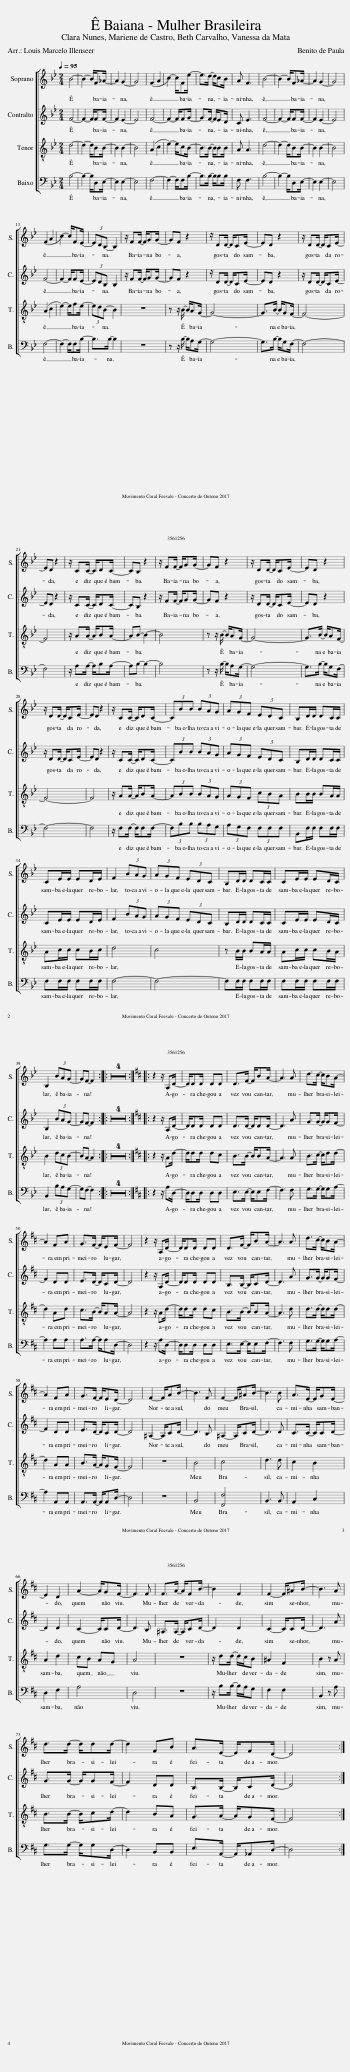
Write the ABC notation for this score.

X:1
%%score [ 1 2 3 4 ]
L:1/8
Q:1/4=95
M:2/4
I:linebreak $
K:Bb
V:1 treble
V:2 treble
V:3 treble-8
V:4 bass
V:1
 B4- | B2- B/F_A/- | A2 G2- | G4 | (F2 A2 | %5
 c2-) c/Fe/- | e>d- d/cB/ | A F3 | B4- | B2- B/F_A/- | %10
 A2 G2- | G4 |$ (F2 A2 | c2-) c/FE/- | (3EDB,- B,2 | %15
 z/ FF/- F/GG/- | GF z2 | z/ DD/- D/CE/- | ED z2 | z/ DD/- D/CE/- |$ %20
 ED z2 | z/ CC/- C/DC/- | CB, z2 | z/ FF/- F/GG/- | GF z2 | %25
 z/ DD/- D/CE/- | ED z2 |$ z/ DD/- D/CE/- | ED z2 | z/ CC/- C/DC/- | %30
 (3CBB (3BAG | (3AGF (3EDC | B,D/D/ DC/C/ |$ CE/E/ ED/E/ | F2 (3BAG | %35
 (3AGF (3EDC | B,D/D/ DC/C/ | CE/E/ ED/C/ |$ B,2 (3BAG- | GF- F2 :: %40
 z4 | z4 | z4 | z4 ::[K:D] z2 z/ A,D/- | %45
 D/DD/ DD | D>F- F/BA/- | A3 A | d>c- c/BA/- |$ A2 FA | %50
 G>F- F/EF/- | F4 | z2 z/ A,D/- | D/DD/ DD | D>F- F/BA/- | %55
 A3 A | d>c- c/BA/- |$ A2 FA | G>F- F/ED/- | D4 | %60
 F2- F/AB/- | B3 F | F2- F/^AB/- | B3 B | A>E- E/GE/- |$ %65
 E2 D2 | A2- A/GF/- | F3 F | F>A- A/FB/- | B2 F2 | %70
 F2- F/^AB/- | B3 A |$ d>d- d/dd/- | d2 FB | A>E- E/FD/- | %75
 D4 :| %76
V:2
 F4- | F2- F/FF/- | F2 E2- | E4 | F4- | %5
 F2- F/FG/- | G>F- F/ED/ | C E3 | F4- | F2- F/FF/- | %10
 F2 E2- | E4 |$ F4- | F2- F/FE/- | (3EDB, B,2 | %15
 z/ FF/- F/GG/- | GF z2 | z/ DD/- D/CE/- | ED z2 | z/ DD/- D/CE/- |$ %20
 ED z2 | z/ CC/- C/DC/- | CB, z2 | z/ FF/- F/GG/- | GF z2 | %25
 z/ DD/- D/CE/- | ED z2 |$ z/ DD/- D/CE/- | ED z2 | z/ CC/- C/DC/- | %30
 (3CBB (3BAG | (3AGF (3EDC | B,D/D/ DC/C/ |$ CE/E/ ED/E/ | F2 (3BAG | %35
 (3AGF (3EDC | B,D/D/ DC/C/ | CE/E/ ED/C/ |$ B,2 (3BAG- | GF- F2 :: %40
 z4 | z4 | z4 | z4 ::[K:D] z2 z/ A,D/- | %45
 D/DD/ DD | D>D- D/DD/- | D3 A | G>G- G/GF/- |$ F2 DD | %50
 E>D- D/CD/- | D4 | z2 z/ A,D/- | D/DD/ DD | B,>B,- B,/CD/- | %55
 D3 A | G>G- G/GF/- |$ F2 DD | E>D- D/CD/- | D4 | %60
 ^A,2- A,/CD/- | D3 B, | ^A,2- A,/CD/- | D3 D | C>C- C/CD/- |$ %65
 D2 D2 | C2- C/CD/- | D3 B, | ^A,>A,- A,/CD/- | D2 D2 | %70
 C2- C/CD/- | D3 A |$ G>G- G/GF/- | F2 DD | B,>B,- B,/CD/- | %75
 D4 :| %76
V:3
 d4- | d2- d/BB/- | B2 B2- | B4 | (A2 c2 | %5
 e2-) e/cB/- | B>B- B/BB/ | A A3 | d4- | d2- d/BB/- | %10
 B2 B2- | B4 |$ (A2 c2 | e2-) e/fe/- | (3edB- B2 | %15
 z4 | z z/ B/- B/AG/- | G4- | G>B- B/GF/- | F4- |$ %20
 F4 | z/ AA/- A/BA/- | AB- B2- | B4 | z z/ B/- B/AG/- | %25
 G4- | G>B- B/AF/- |$ F4- | F4 | z/ AA/- A/BA/- | %30
 (3ABB (3BAG | (3AGF (3cBA | BB/B/ BA/A/ |$ Ac/c/ cB/c/ | d4 | %35
 c4 | z B/B/ BA/A/ | Ac/c/ cB/A/ |$ B2 (3dcB- | BA- A2 :: %40
 z4 | z4 | z4 | z4 ::[K:D] z2 z/ Ad/- | %45
 d/dd/ dc | B>B- B/BA/- | A3 A | B>c- c/dd/- |$ d2 Ad | %50
 c>B- B/AA/- | A4 | z2 z/ Ad/- | d/dd/ dc | B>B- B/BA/- | %55
 A3 d | d>d- d/dd/- |$ d2 AA | B>A- A/GF/- | F4 | %60
 z4 | B4 | c4 | d3 d | c2 B2 |$ %65
 A2 d2 | cB AG | A4 | z4 | z/ dd/- d/c/B | %70
 ^A2 F2 | B2 z A |$ B>B- B/cd/- | d2 BA | G>A- A/GF/- | %75
 F4 :| %76
V:4
 B,4- | B,2- B,/D,E,/- | E,2 E,2- | E,4 | F,4- | %5
 F,2- F,/F,B,/- | B,>B,- B,/B,B,/ | F, F,3 | B,4- | B,2- B,/D,E,/- | %10
 E,2 E,2- | E,4 |$ F,4- | F,2- F,/F,B,/- | B,>B,- B,2 | %15
 z4 | z z/ B,/- B,/A,G,/- | G,4- | G,>B,- B,/G,F,/- | F,4- |$ %20
 F,4 | z/ A,A,/- A,/B,A,/- | A,B,- B,2- | B,4 | z z/ B,/- B,/A,G,/- | %25
 G,4- | G,>B,- B,/G,F,/- |$ F,4- | F,4 | z/ F,F,/- F,/F,F,/- | %30
 (3F,B,B, (3B,A,G, | (3A,G,F, (3F,F,F, | B,,F,/F,/ F,F,/F,/ |$ F,F,/F,/ F,F,/F,/ | F,4- | %35
 F,4- | F,F,/F,/ F,F,/F,/ | F,F,/F,/ F,F,/F,/ |$ B,,2 (3B,A,G,- | G,F,- F,2 :: %40
 z4 | z4 | z4 | z4 ::[K:D] z2 z/ A,D,/- | %45
 D,/D,D,/ D,D, | E,>E,- E,/E,F,/- | F,3 F, | G,>G,- G,/G,A,/- |$ A,2 A,A, | %50
 A,>A,- A,/A,D,/- | D,4 | z2 z/ A,D,/- | D,/D,D,/ D,D, | E,>E,- E,/E,F,/- | %55
 F,3 F, | G,>G,- G,/G,A,/- |$ A,2 A,,A,, | A,,>A,,- A,,/A,,D,/- | D,4 | %60
 z4 | B,,4 | [F,,F,]4 | B,,3 B,, | A,,2 C,2 |$ %65
 D,2 F,2 | A,4 | D,4 | z4 | z/ B,B,/- B,/A,/G, | %70
 F,2 F,2 | B,,2 z A, |$ G,>G,- G,/G,D,/- | D,2 B,,B,, | E,>A,,- A,,/_A,,D,/- | %75
 D,4 :| %76
